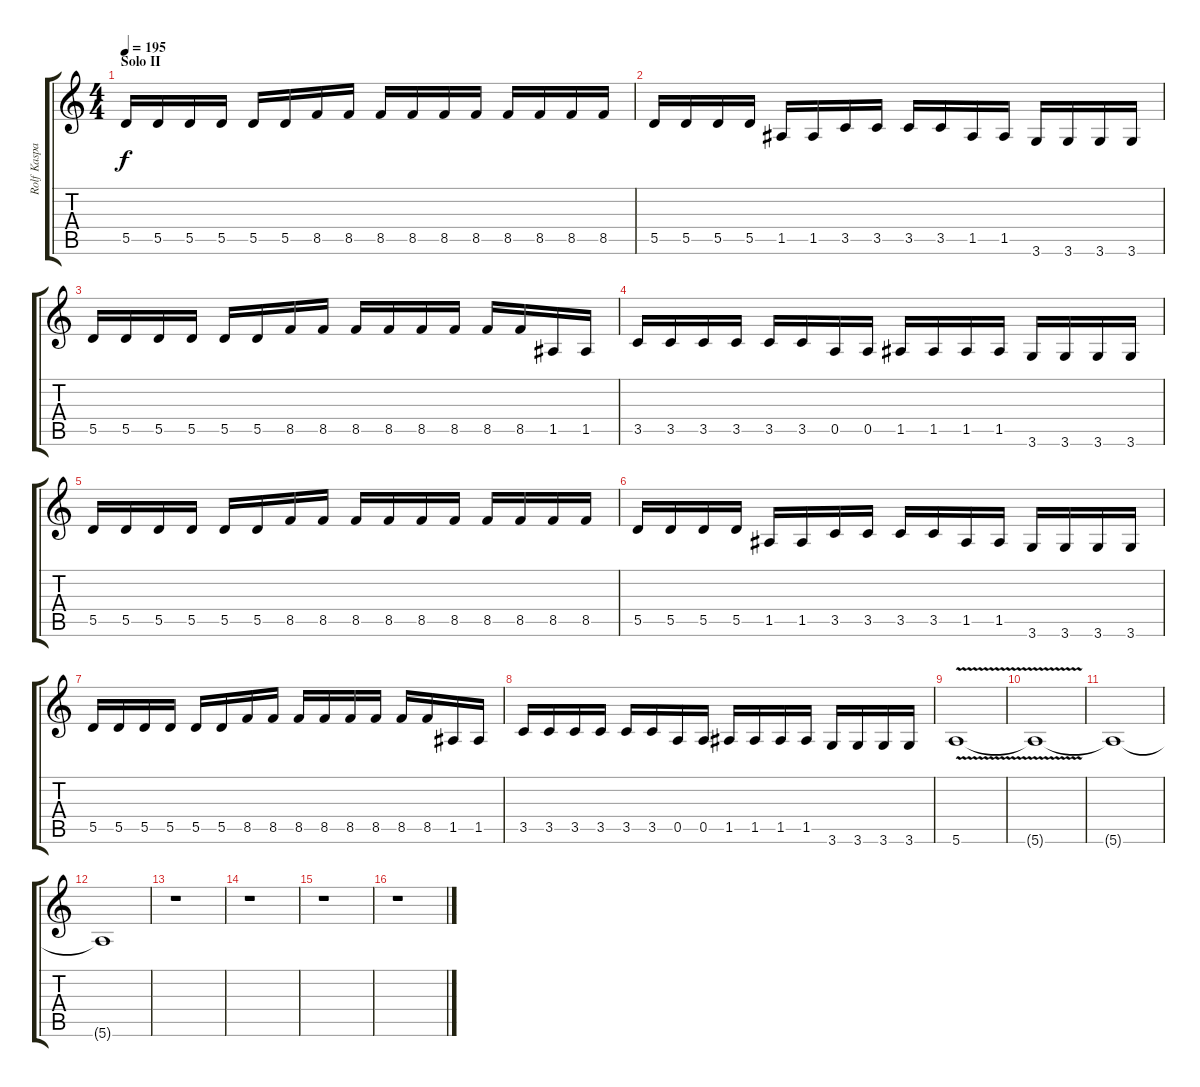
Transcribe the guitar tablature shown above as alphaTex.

\track ("Rolf Kasparek (Solista 2 )" "Rolf Kaspa") {instrument overdrivenguitar}
\staff {score tabs}
\tuning (E4 B3 G3 D3 A2 E2) {hide}
\ts (4 4)
\section ("" "Solo II")
\tempo 195
\clef g2
\ks c
5.5.16{dy f} 5.5.16 5.5.16 5.5.16 5.5.16 5.5.16 8.5.16 8.5.16 8.5.16 8.5.16 8.5.16 8.5.16 8.5.16 8.5.16 8.5.16 8.5.16 |
5.5.16 5.5.16 5.5.16 5.5.16 1.5.16 1.5.16 3.5.16 3.5.16 3.5.16 3.5.16 1.5.16 1.5.16 3.6.16 3.6.16 3.6.16 3.6.16 |
5.5.16 5.5.16 5.5.16 5.5.16 5.5.16 5.5.16 8.5.16 8.5.16 8.5.16 8.5.16 8.5.16 8.5.16 8.5.16 8.5.16 1.5.16 1.5.16 |
3.5.16 3.5.16 3.5.16 3.5.16 3.5.16 3.5.16 0.5.16 0.5.16 1.5.16 1.5.16 1.5.16 1.5.16 3.6.16 3.6.16 3.6.16 3.6.16 |
5.5.16 5.5.16 5.5.16 5.5.16 5.5.16 5.5.16 8.5.16 8.5.16 8.5.16 8.5.16 8.5.16 8.5.16 8.5.16 8.5.16 8.5.16 8.5.16 |
5.5.16 5.5.16 5.5.16 5.5.16 1.5.16 1.5.16 3.5.16 3.5.16 3.5.16 3.5.16 1.5.16 1.5.16 3.6.16 3.6.16 3.6.16 3.6.16 |
5.5.16 5.5.16 5.5.16 5.5.16 5.5.16 5.5.16 8.5.16 8.5.16 8.5.16 8.5.16 8.5.16 8.5.16 8.5.16 8.5.16 1.5.16 1.5.16 |
3.5.16 3.5.16 3.5.16 3.5.16 3.5.16 3.5.16 0.5.16 0.5.16 1.5.16 1.5.16 1.5.16 1.5.16 3.6.16 3.6.16 3.6.16 3.6.16 |
5.6{v}.1 |
5.6{t}.1 |
5.6{t}.1 |
5.6{t}.1 |
r.1 |
r.1 |
r.1 |
r.1
